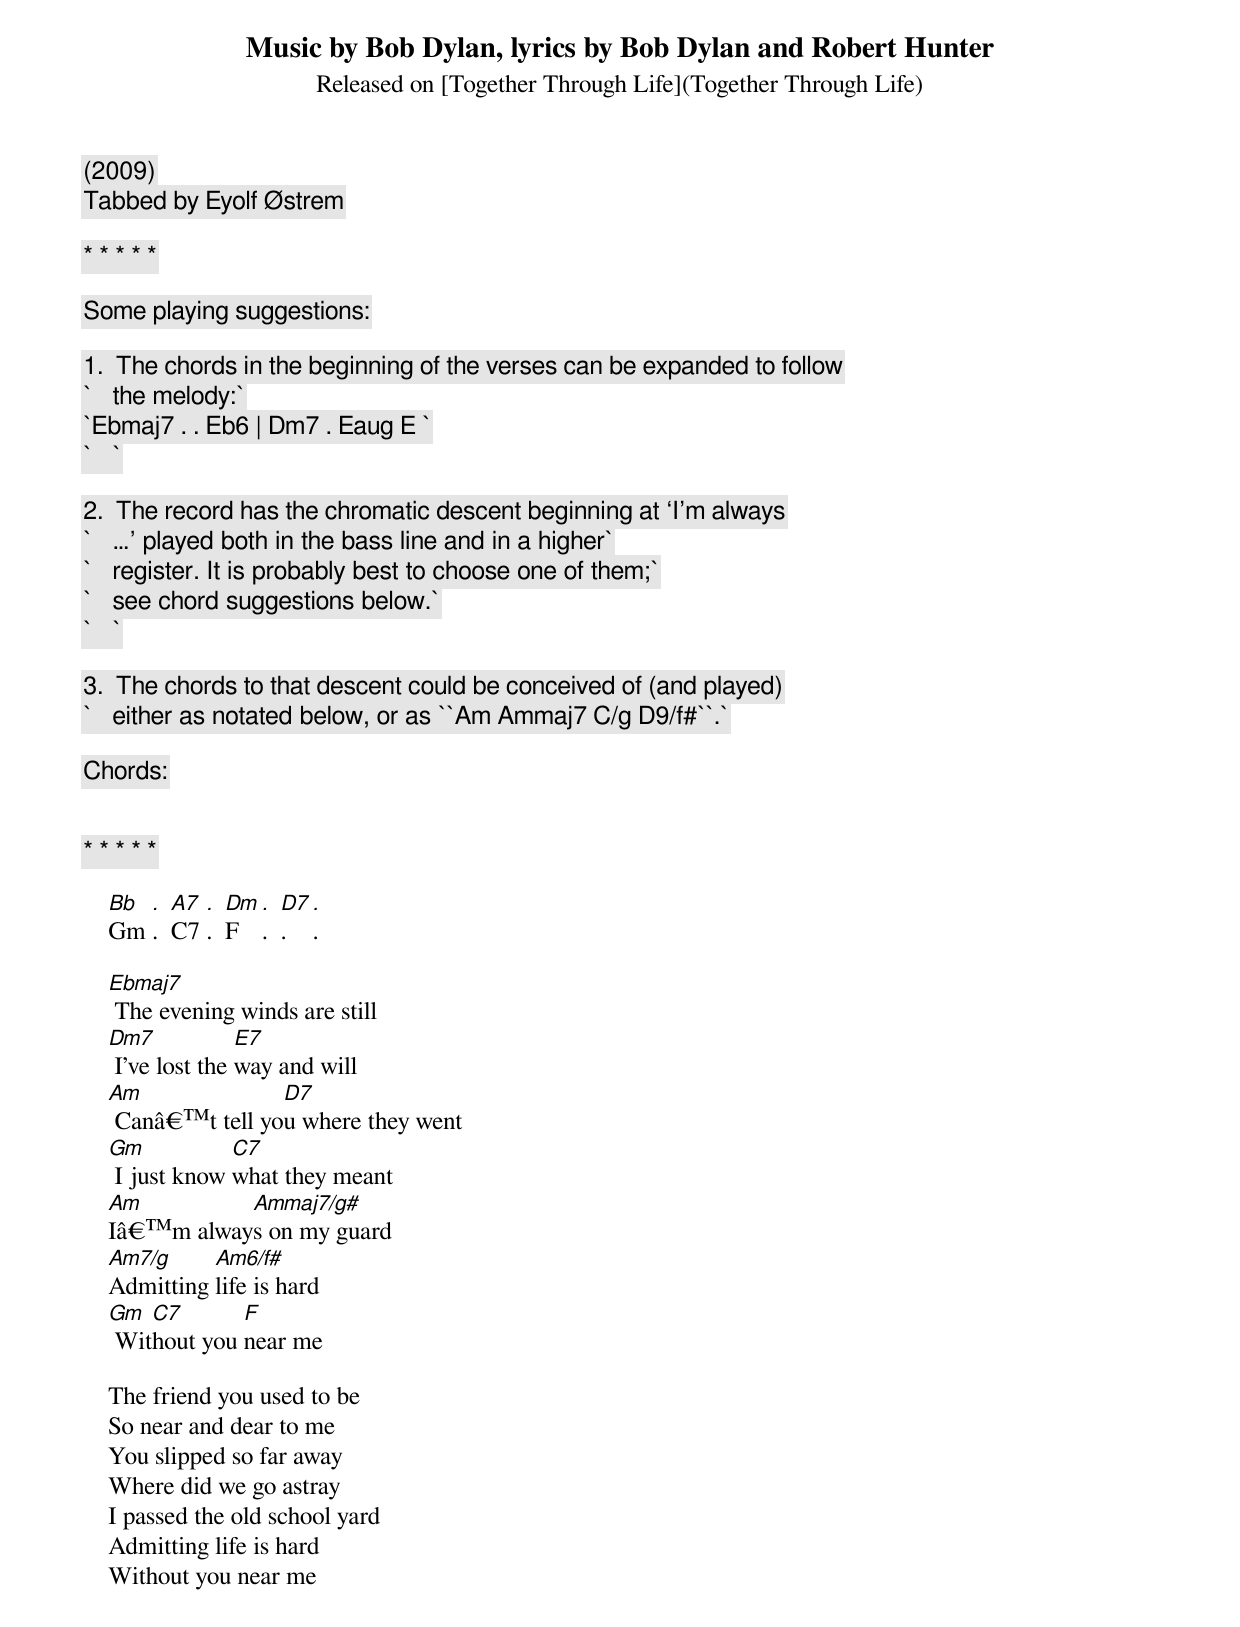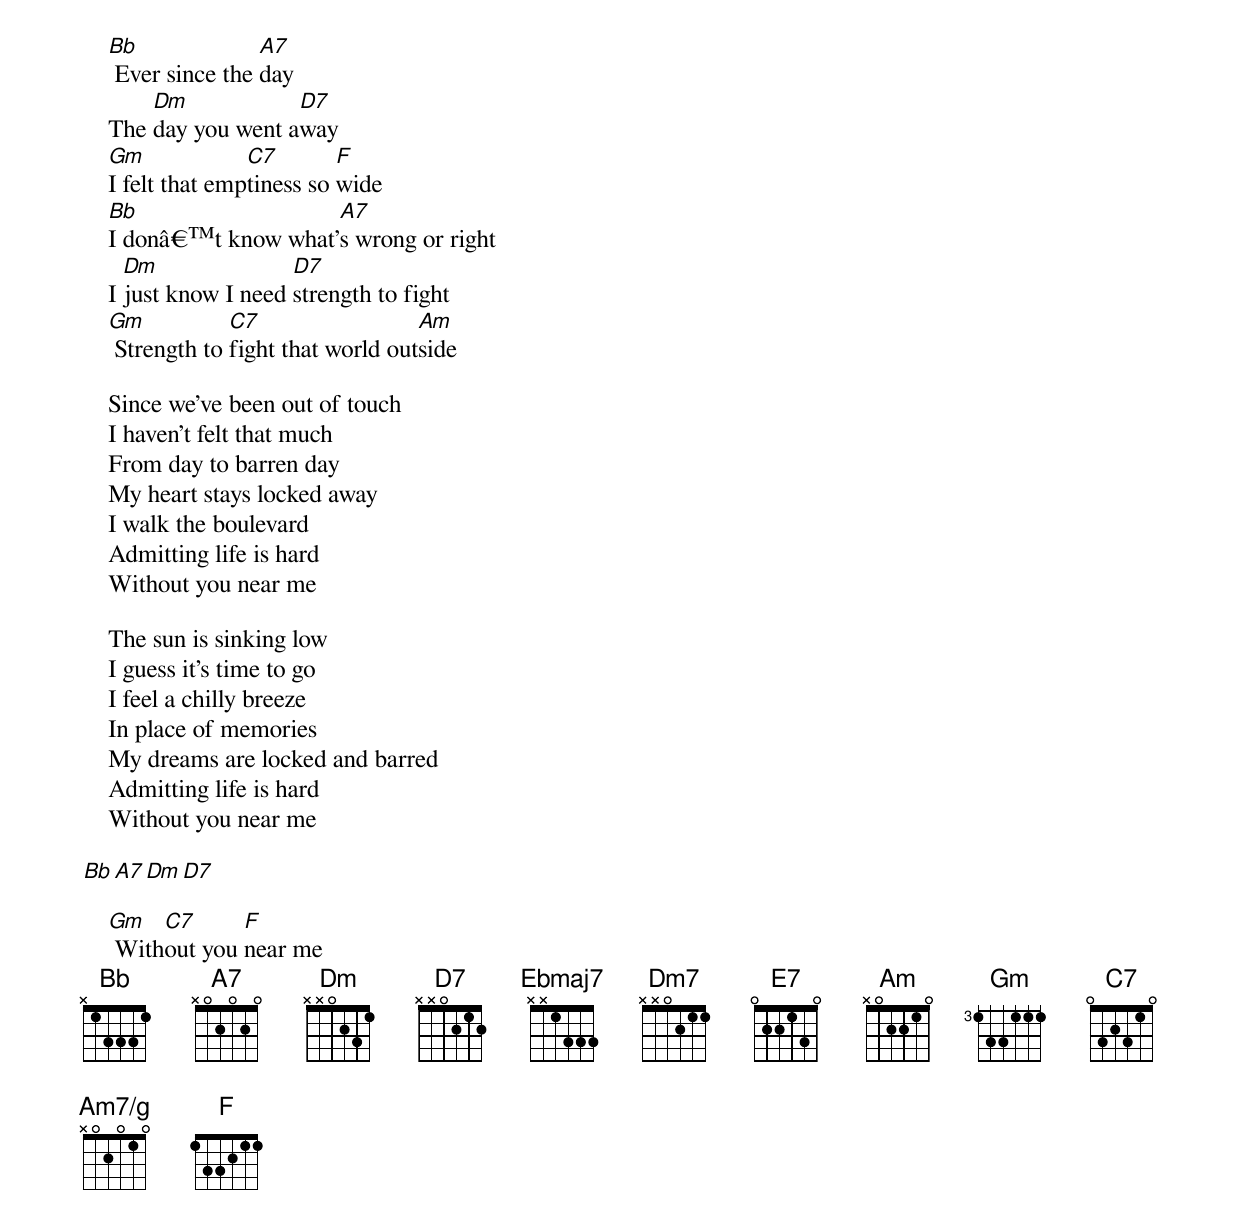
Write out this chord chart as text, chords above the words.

Music by Bob Dylan, lyrics by Bob Dylan and Robert Hunter
Released on [Together Through Life](Together Through Life)
(2009)
Tabbed by Eyolf Østrem

* * * * *

Some playing suggestions:

1.  The chords in the beginning of the verses can be expanded to follow
    `   the melody:`
    `Ebmaj7 . . Eb6 | Dm7 . Eaug E `
    `   `

2.  The record has the chromatic descent beginning at ‘I'm always
    `   …' played both in the bass line and in a higher`
    `   register. It is probably best to choose one of them;`
    `   see chord suggestions below.`
    `   `

3.  The chords to that descent could be conceived of (and played)
    `   either as notated below, or as ``Am Ammaj7 C/g D9/f#``.`

Chords:

    Ebmaj7     xx1333 or x65333
    Ammaj7     x02110 or 4x2210
    Am7/g      x02010 or 3x2210
    Am6/f#     x04210 or 202210 (or D9/f#: 200210)

* * * * *

    Bb .  A7 .  Dm .  D7 .
    Gm .  C7 .  F  .  .  .

    Ebmaj7
     The evening winds are still
    Dm7            E7
     I've lost the way and will
    Am              D7
     Canât tell you where they went
    Gm           C7
     I just know what they meant
    Am         Ammaj7/g#
    Iâm always on my guard
    Am7/g     Am6/f#
    Admitting life is hard
    Gm  C7       F
     Without you near me

    The friend you used to be
    So near and dear to me
    You slipped so far away
    Where did we go astray
    I passed the old school yard
    Admitting life is hard
    Without you near me

    Bb              A7
     Ever since the day
        Dm            D7
    The day you went away
    Gm             C7        F
    I felt that emptiness so wide
    Bb                  A7
    I donât know what's wrong or right
      Dm               D7
    I just know I need strength to fight
    Gm           C7                  Am
     Strength to fight that world outside

    Since we've been out of touch
    I haven't felt that much
    From day to barren day
    My heart stays locked away
    I walk the boulevard
    Admitting life is hard
    Without you near me

    The sun is sinking low
    I guess it's time to go
    I feel a chilly breeze
    In place of memories
    My dreams are locked and barred
    Admitting life is hard
    Without you near me

    Bb    A7    Dm    D7

    Gm   C7      F
     Without you near me
